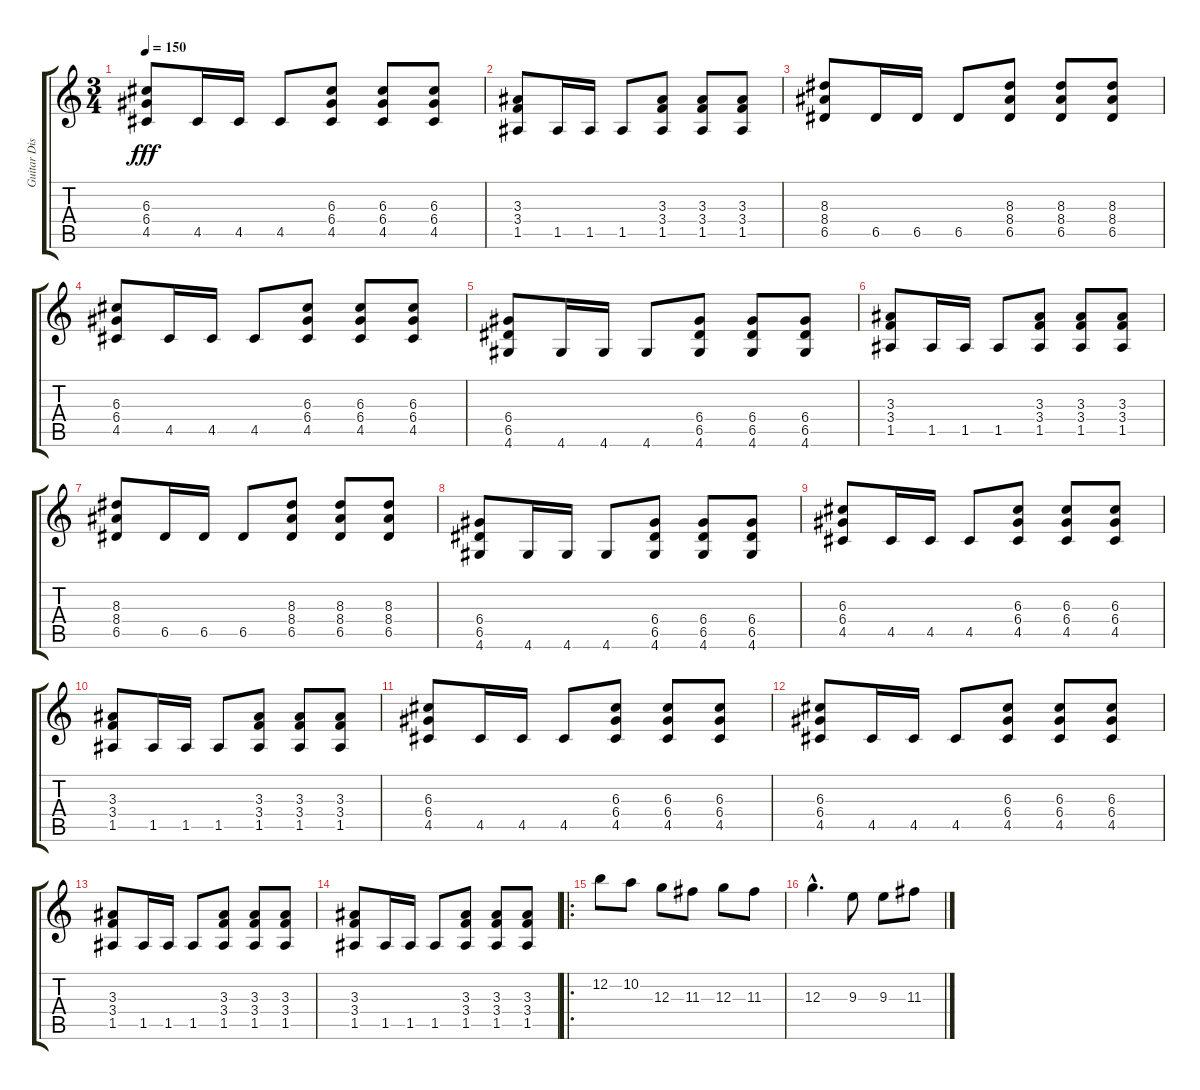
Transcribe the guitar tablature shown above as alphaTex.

\track ("Guitar Distortion 2" "Guitar Dis") {instrument distortionguitar}
\staff {score tabs}
\tuning (E4 B3 G3 D3 A2 E2) {hide}
\ts (3 4)
\tempo 150
\clef g2
\ks c
(6.3 6.4 4.5).8{dy fff} 4.5.16 4.5.16 4.5.8 (6.3 6.4 4.5).8 (6.3 6.4 4.5).8 (6.3 6.4 4.5).8 |
(3.3 3.4 1.5).8 1.5.16 1.5.16 1.5.8 (3.3 3.4 1.5).8 (3.3 3.4 1.5).8 (3.3 3.4 1.5).8 |
(8.3 8.4 6.5).8 6.5.16 6.5.16 6.5.8 (8.3 8.4 6.5).8 (8.3 8.4 6.5).8 (8.3 8.4 6.5).8 |
(6.3 6.4 4.5).8 4.5.16 4.5.16 4.5.8 (6.3 6.4 4.5).8 (6.3 6.4 4.5).8 (6.3 6.4 4.5).8 |
(6.4 6.5 4.6).8 4.6.16 4.6.16 4.6.8 (6.4 6.5 4.6).8 (6.4 6.5 4.6).8 (6.4 6.5 4.6).8 |
(3.3 3.4 1.5).8 1.5.16 1.5.16 1.5.8 (3.3 3.4 1.5).8 (3.3 3.4 1.5).8 (3.3 3.4 1.5).8 |
(8.3 8.4 6.5).8 6.5.16 6.5.16 6.5.8 (8.3 8.4 6.5).8 (8.3 8.4 6.5).8 (8.3 8.4 6.5).8 |
(6.4 6.5 4.6).8 4.6.16 4.6.16 4.6.8 (6.4 6.5 4.6).8 (6.4 6.5 4.6).8 (6.4 6.5 4.6).8 |
(6.3 6.4 4.5).8 4.5.16 4.5.16 4.5.8 (6.3 6.4 4.5).8 (6.3 6.4 4.5).8 (6.3 6.4 4.5).8 |
(3.3 3.4 1.5).8 1.5.16 1.5.16 1.5.8 (3.3 3.4 1.5).8 (3.3 3.4 1.5).8 (3.3 3.4 1.5).8 |
(6.3 6.4 4.5).8 4.5.16 4.5.16 4.5.8 (6.3 6.4 4.5).8 (6.3 6.4 4.5).8 (6.3 6.4 4.5).8 |
(6.3 6.4 4.5).8 4.5.16 4.5.16 4.5.8 (6.3 6.4 4.5).8 (6.3 6.4 4.5).8 (6.3 6.4 4.5).8 |
(3.3 3.4 1.5).8 1.5.16 1.5.16 1.5.8 (3.3 3.4 1.5).8 (3.3 3.4 1.5).8 (3.3 3.4 1.5).8 |
(3.3 3.4 1.5).8 1.5.16 1.5.16 1.5.8 (3.3 3.4 1.5).8 (3.3 3.4 1.5).8 (3.3 3.4 1.5).8 |
\ro
12.2.8{instrument distortionguitar} 10.2.8 12.3.8 11.3.8 12.3.8 11.3.8 |
12.3{hac}.4{d} 9.3.8 9.3.8 11.3.8
